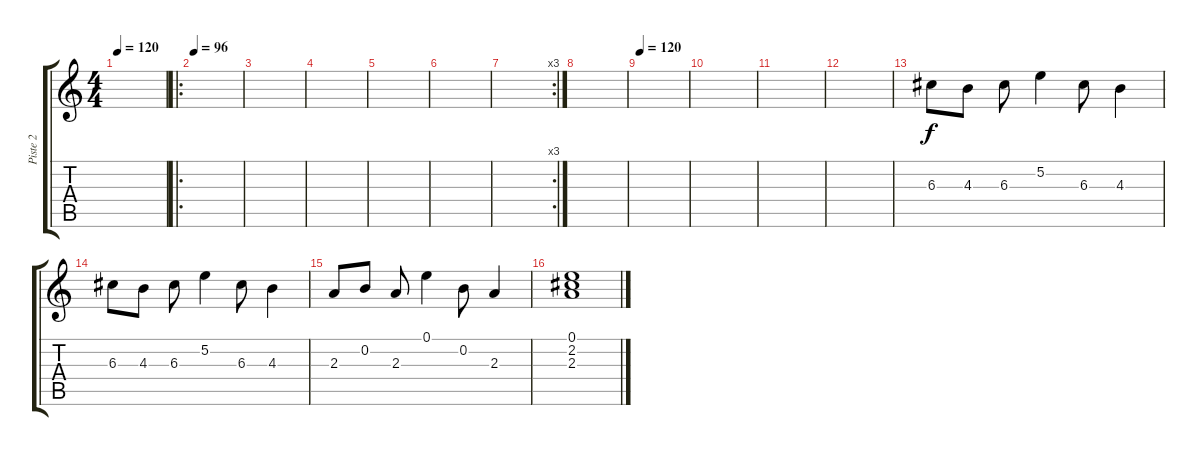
\track ("Piste 2" "Piste 2") {instrument acousticguitarsteel}
\staff {score tabs}
\tuning (E4 B3 G3 D3 A2 E2) {hide}
\ts (4 4)
\tempo 120
\clef g2
\ks c
|
\ro
\tempo 96
|
|
|
|
|
\rc 3
|
|
\tempo 120
|
|
|
|
6.3.8 4.3.8 6.3.8 5.2.4 6.3.8 4.3.4 |
6.3.8 4.3.8 6.3.8 5.2.4 6.3.8 4.3.4 |
2.3.8 0.2.8 2.3.8 0.1.4 0.2.8 2.3.4 |
(0.1 2.2 2.3).1
